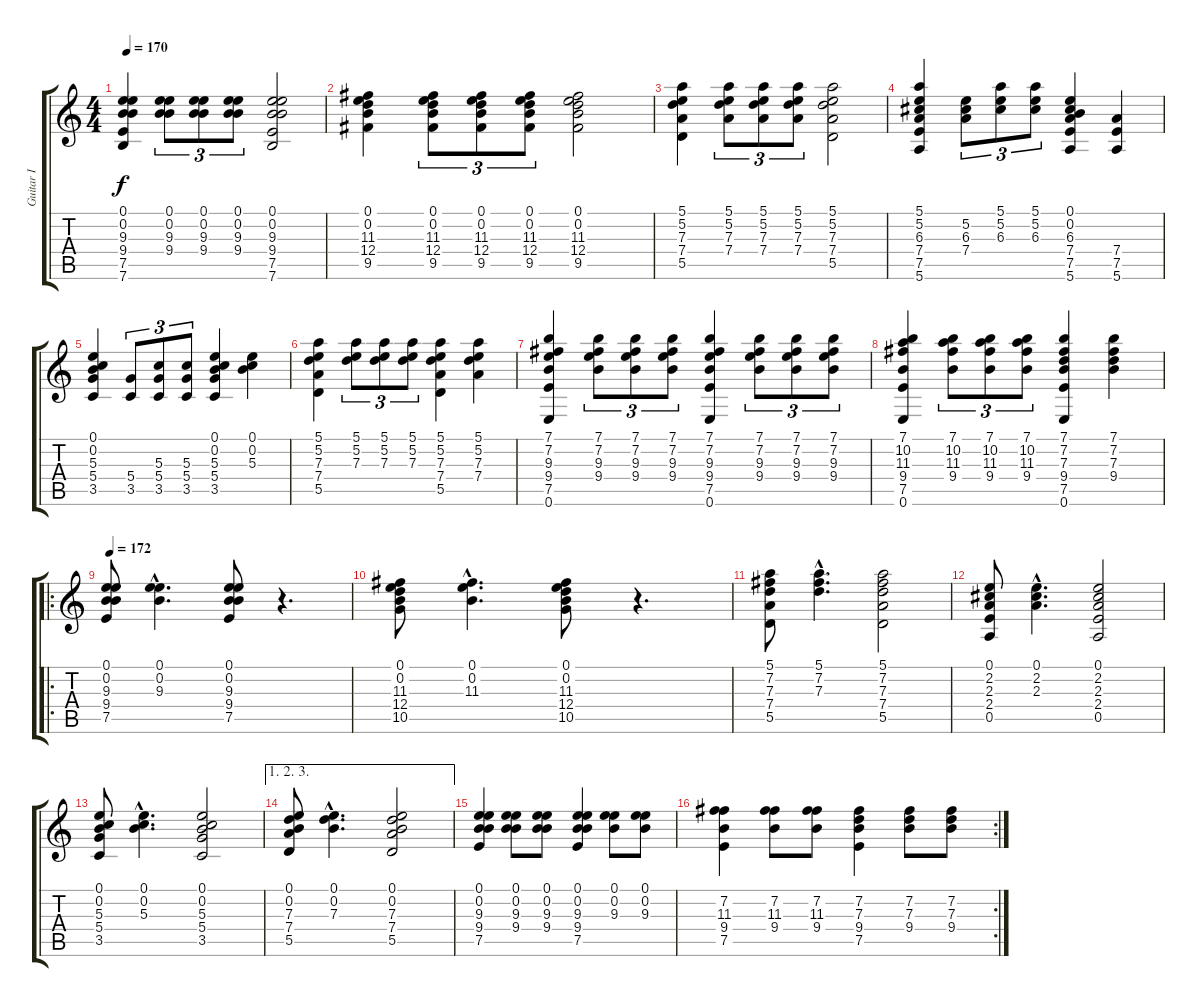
\track ("Guitar I" "Guitar I") {instrument acousticguitarsteel}
\staff {score tabs}
\tuning (E4 B3 G3 D3 A2 E2) {hide}
\ts (4 4)
\tempo 170
\clef g2
\ks c
(0.1 0.2 9.3 9.4 7.5 7.6).4{dy f} (0.1 0.2 9.3 9.4).8{tu (3 2)} (0.1 0.2 9.3 9.4).8{tu (3 2)} (0.1 0.2 9.3 9.4).8{tu (3 2)} (0.1 0.2 9.3 9.4 7.5 7.6).2 |
(0.1 0.2 11.3 12.4 9.5).4 (0.1 0.2 11.3 12.4 9.5).8{tu (3 2)} (0.1 0.2 11.3 12.4 9.5).8{tu (3 2)} (0.1 0.2 11.3 12.4 9.5).8{tu (3 2)} (0.1 0.2 11.3 12.4 9.5).2 |
(5.1 5.2 7.3 7.4 5.5).4 (5.1 5.2 7.3 7.4).8{tu (3 2)} (5.1 5.2 7.3 7.4).8{tu (3 2)} (5.1 5.2 7.3 7.4).8{tu (3 2)} (5.1 5.2 7.3 7.4 5.5).2 |
(5.1 5.2 6.3 7.4 7.5 5.6).4 (5.2 6.3 7.4).8{tu (3 2)} (5.1 5.2 6.3).8{tu (3 2)} (5.1 5.2 6.3).8{tu (3 2)} (0.1 0.2 6.3 7.4 7.5 5.6).4 (7.4 7.5 5.6).4 |
(0.1 0.2 5.3 5.4 3.5).4 (5.4 3.5).8{tu (3 2)} (5.3 5.4 3.5).8{tu (3 2)} (5.3 5.4 3.5).8{tu (3 2)} (0.1 0.2 5.3 5.4 3.5).4 (0.1 0.2 5.3).4 |
(5.1 5.2 7.3 7.4 5.5).4 (5.1 5.2 7.3).8{tu (3 2)} (5.1 5.2 7.3).8{tu (3 2)} (5.1 5.2 7.3).8{tu (3 2)} (5.1 5.2 7.3 7.4 5.5).4 (5.1 5.2 7.3 7.4).4 |
(7.1 7.2 9.3 9.4 7.5 0.6).4 (7.1 7.2 9.3 9.4).8{tu (3 2)} (7.1 7.2 9.3 9.4).8{tu (3 2)} (7.1 7.2 9.3 9.4).8{tu (3 2)} (7.1 7.2 9.3 9.4 7.5 0.6).4 (7.1 7.2 9.3 9.4).8{tu (3 2)} (7.1 7.2 9.3 9.4).8{tu (3 2)} (7.1 7.2 9.3 9.4).8{tu (3 2)} |
(7.1 10.2 11.3 9.4 7.5 0.6).4 (7.1 10.2 11.3 9.4).8{tu (3 2)} (7.1 10.2 11.3 9.4).8{tu (3 2)} (7.1 10.2 11.3 9.4).8{tu (3 2)} (7.1 7.2 7.3 9.4 7.5 0.6).4 (7.1 7.2 7.3 9.4).4 |
\ro
\tempo 172
(0.1 0.2 9.3 9.4 7.5).8 (0.1{hac} 0.2{hac} 9.3{hac}).4{d} (0.1 0.2 9.3 9.4 7.5).8 r.4{d} |
(0.1 0.2 11.3 12.4 10.5).8 (0.1{hac} 0.2{hac} 11.3{hac}).4{d} (0.1 0.2 11.3 12.4 10.5).8 r.4{d} |
(5.1 7.2 7.3 7.4 5.5).8 (5.1{hac} 7.2{hac} 7.3{hac}).4{d} (5.1 7.2 7.3 7.4 5.5).2 |
(0.1 2.2 2.3 2.4 0.5).8 (0.1{hac} 2.2{hac} 2.3{hac}).4{d} (0.1 2.2 2.3 2.4 0.5).2 |
(0.1 0.2 5.3 5.4 3.5).8 (0.1{hac} 0.2{hac} 5.3{hac}).4{d} (0.1 0.2 5.3 5.4 3.5).2 |
\ae (1 2 3)
(0.1 0.2 7.3 7.4 5.5).8 (0.1{hac} 0.2{hac} 7.3{hac}).4{d} (0.1 0.2 7.3 7.4 5.5).2 |
(0.1 0.2 9.3 9.4 7.5).4 (0.1 0.2 9.3 9.4).8 (0.1 0.2 9.3 9.4).8 (0.1 0.2 9.3 9.4 7.5).4 (0.1 0.2 9.3).8 (0.1 0.2 9.3).8 |
\rc 2
(7.2 11.3 9.4 7.5).4 (7.2 11.3 9.4).8 (7.2 11.3 9.4).8 (7.2 7.3 9.4 7.5).4 (7.2 7.3 9.4).8 (7.2 7.3 9.4).8
